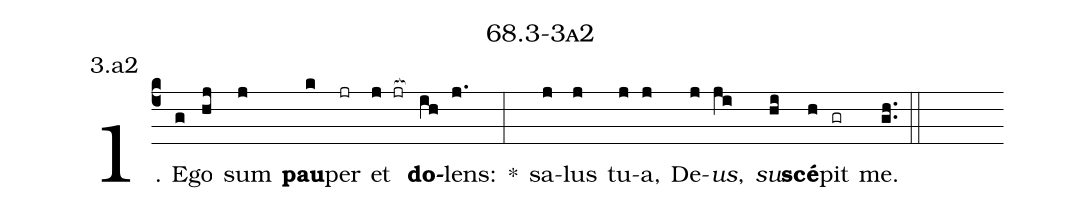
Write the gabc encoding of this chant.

name: 68.3-3a2;
annotation: 3.a2;
%%
(c4)1. E(g)go(hj) sum(j) <b>pau</b>(k)per(jr) et(j jr[ocb:1{]) <b>do</b>(ih[ocb:0}])lens:(j.) *(:) sa(j)lus(j) tu(j)a,(j) De(j)<i>us</i>,(ji) <i>su</i>(hi)<b>scé</b>(h)pit(gr) me.(gh..) (::)


%E(j) u(j) o(ji) u(hi) a(h) e.(gh..) (::)
